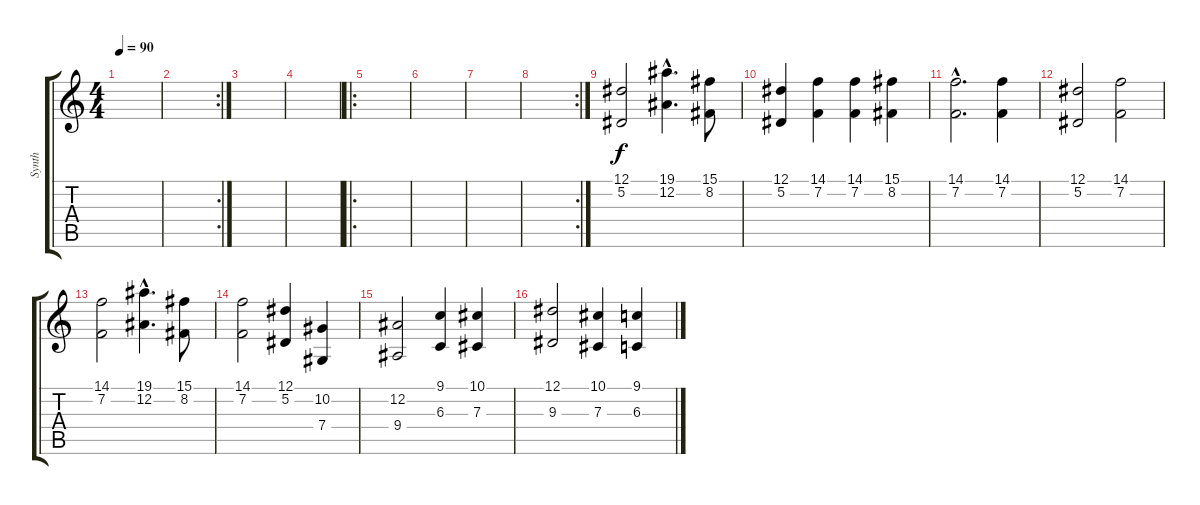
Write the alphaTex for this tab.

\track ("Synth" "Synth") {instrument synthstrings1}
\staff {score tabs}
\tuning (Eb4 Bb3 Gb3 Db3 Ab2 Eb2) {hide}
\ts (4 4)
\tempo 90
\clef g2
\ks c
|
\rc 2
|
|
|
\ro
|
|
|
\rc 2
|
(12.1 5.2).2 (19.1{hac} 12.2{hac}).4{d} (15.1 8.2).8 |
(12.1 5.2).4 (14.1 7.2).4 (14.1 7.2).4 (15.1 8.2).4 |
(14.1{hac} 7.2{hac}).2{d} (14.1 7.2).4 |
(12.1 5.2).2 (14.1 7.2).2 |
(14.1 7.2).2 (19.1{hac} 12.2{hac}).4{d} (15.1 8.2).8 |
(14.1 7.2).2 (12.1 5.2).4 (10.2 7.4).4 |
(12.2 9.4).2 (9.1 6.3).4 (10.1 7.3).4 |
(12.1 9.3).2 (10.1 7.3).4 (9.1 6.3).4
